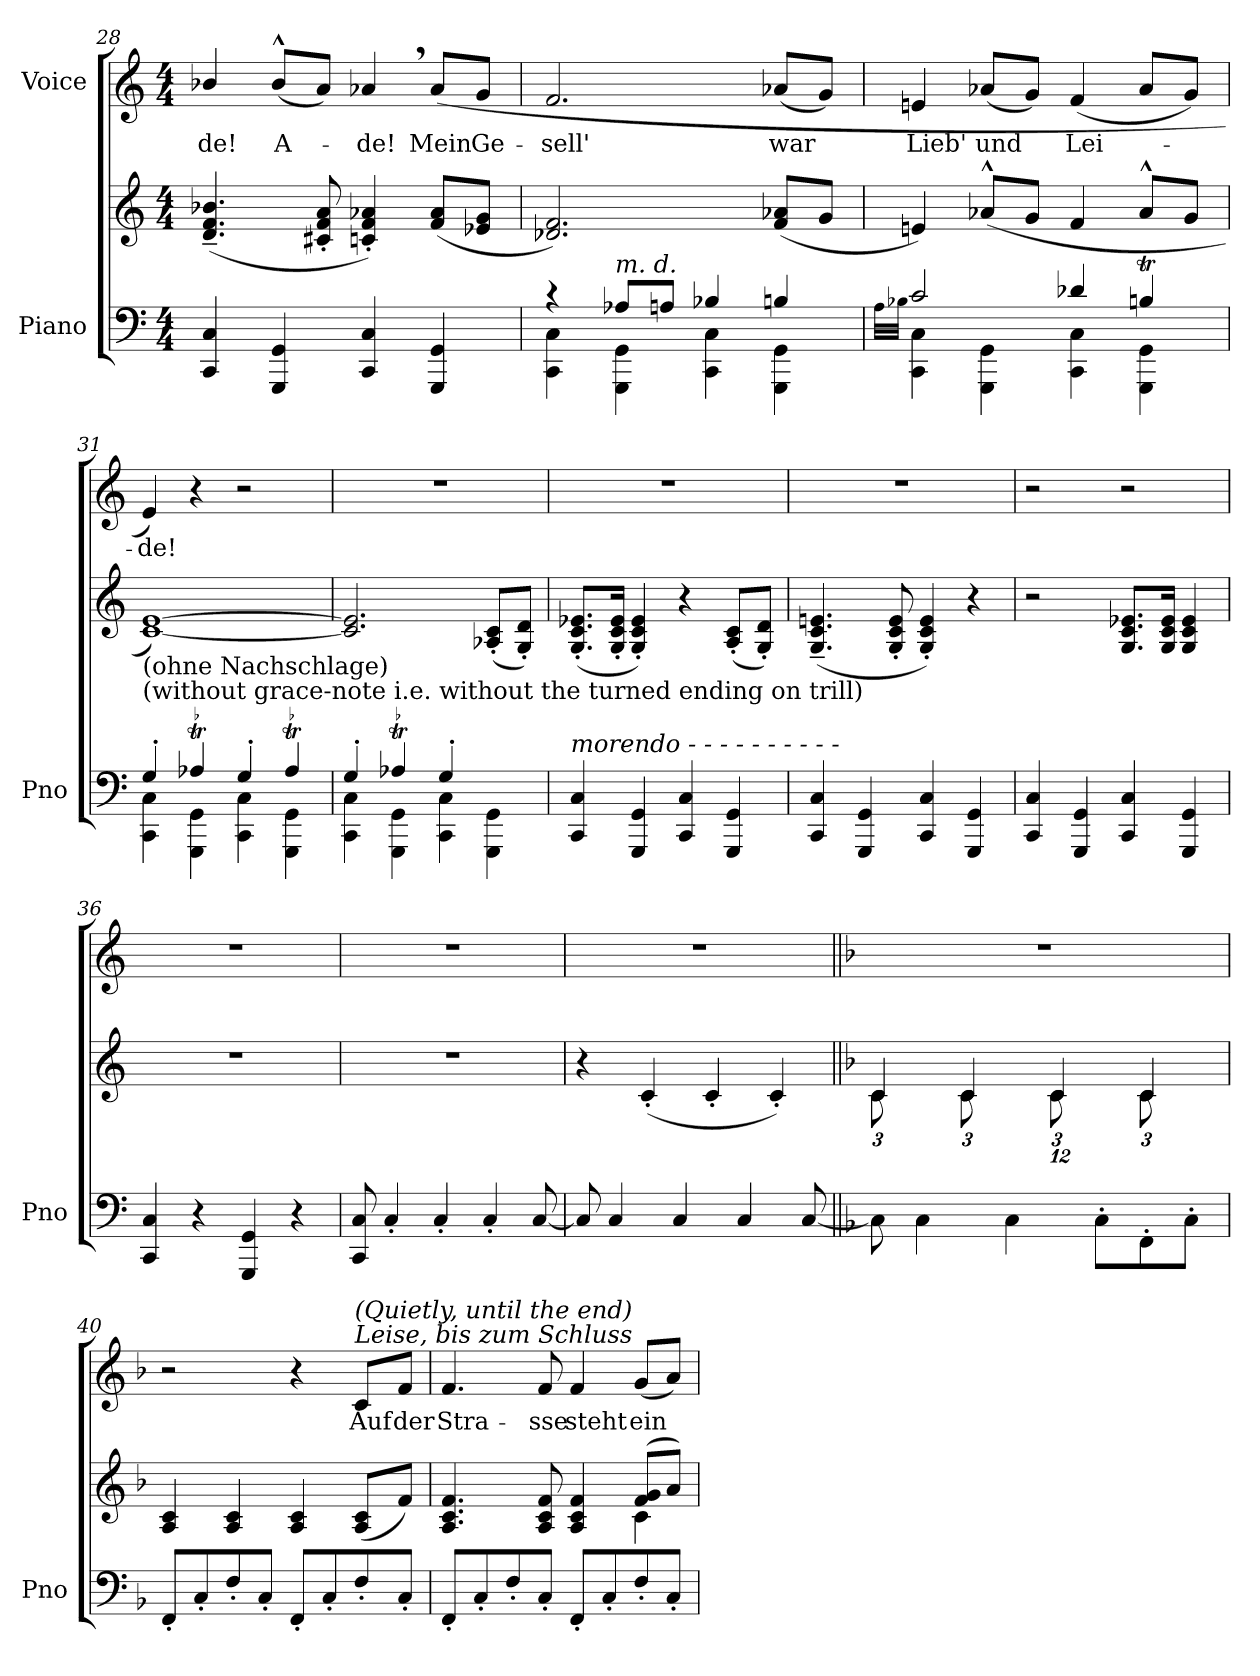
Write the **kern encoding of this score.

**kern	**kern	**dynam	**kern	**text
*part2	*part2	*part2	*part1	*part1
*staff3	*staff2	*staff2/3	*staff1	*staff1
*I"Piano	*	*	*I"Voice	*
*I'Pno	*	*	*	*
!!LO:PB:g=z
*clefF4	*clefG2	*	*clefG2	*
*k[]	*k[]	*	*k[]	*
*M4/4	*M4/4	*	*M4/4	*
=28	=28	=28	=28	=28
!	!	!	!	!LO:LY:b
4CC/ 4C/	(<4.d/~ 4.f/~ 4.b-X/~	.	4b-X/	-de!
!	!	!	!	!LO:LY:b
4GGG/ 4GG/	.	.	(<8b-^^/L	A-
.	8c#X/' 8f/' 8a/'	.	8a/J)	.
!	!	!	!	!LO:LY:b
4CC/ 4C/	4cn/' 4f/' 4a-X/')	.	4a-X,/	-de!
!	!	!	!	!LO:LY:b
4GGG/ 4GG/	(<8f/ 8a-/L	.	(>8a-/L	Mein
!	!	!	!	!LO:LY:b
.	8e-X/ 8g/J	.	8g/J	Ge-
=29	=29	=29	=29	=29
*^	*	*	*	*
!	!	!	!	!	!LO:LY:b
4r	4CC\ 4C\	2.d-X/ 2.f/)	.	2.f/	-sell'
!LO:TX:a:i:t=m. d.	!	!	!	!	!
8A-X/L	4GGG\ 4GG\	.	.	.	.
8An/J	.	.	.	.	.
4B-X/	4CC\ 4C\	.	.	.	.
!	!	!	!	!	!LO:LY:b
4Bn/	4GGG\ 4GG\	(<8f/ 8a-X/L	.	(<8a-X/L	war
.	.	8g/J	.	8g/J)	.
=30	=30	=30	=30	=30	=30
.	32qA\LLL	.	.	.	.
.	32qB-X\JJJ	.	.	.	.
!	!	!	!	!	!LO:LY:b
2c/	4CC\ 4C\	4en/)	.	4en/	Lieb'
!	!	!	!	!	!LO:LY:b
.	4GGG\ 4GG\	(<8a-X^^/L	.	(<8a-X/L	und
.	.	8g/J	.	8g/J)	.
!	!	!	!	!	!LO:LY:b
4d-X/	4CC\ 4C\	4f/	.	(<4f/	Lei-
4Bnt/	4GGG\ 4GG\	8a-^^/L	.	8a-/L	.
.	.	8g/J	.	8g/J)	.
=31	=31	=31	=31	=31	=31
!	!	!LO:TX:b:t=(ohne Nachschlage)	!	!	!
!	!	!LO:TX:b:t=(without grace-note i.e. without the turned ending on trill)	!	!	!
!	!	!	!	!	!LO:LY:b
4G'/	4CC\ 4C\	[1c [1e)	.	4e/)	-de!
4A-XT/	4GGG\ 4GG\	.	.	4r	.
4G'/	4CC\ 4C\	.	.	2r	.
4A-T/	4GGG\ 4GG\	.	.	.	.
=32	=32	=32	=32	=32	=32
4G'/	4CC\ 4C\	2.c/] 2.e/]	.	1r	.
4A-XT/	4GGG\ 4GG\	.	.	.	.
4G'/	4CC\ 4C\	.	.	.	.
4ryy	4GGG\ 4GG\	(<8A-X/' 8c/'L	.	.	.
.	.	8G/' 8d/'J)	.	.	.
*v	*v	*	*	*	*
!!LO:LB:g=z
=33	=33	=33	=33	=33
*	*	*	*MM97	*
!LO:TX:a:i:t=morendo    -             -                -                 -               -             -             -           -           -            -	!	!	!	!
4CC/ 4C/	(<8.G/' 8.c/' 8.e-X/'L	.	1r	.
.	16G/' 16c/' 16e-/'Jk	.	.	.
4GGG/ 4GG/	4G/' 4c/' 4e-/')	.	.	.
4CC/ 4C/	4r	.	.	.
4GGG/ 4GG/	(<8A/' 8c/'L	.	.	.
.	8G/' 8d/'J)	.	.	.
=34	=34	=34	=34	=34
*	*	*	*MM92	*
4CC/ 4C/	(<4.G/~ 4.c/~ 4.en/~	.	1r	.
4GGG/ 4GG/	.	.	.	.
.	8G/' 8c/' 8e/'	.	.	.
4CC/ 4C/	4G/' 4c/' 4e/')	.	.	.
4GGG/ 4GG/	4r	.	.	.
=35	=35	=35	=35	=35
*	*	*	*MM85	*
4CC/ 4C/	2r	.	2r	.
4GGG/ 4GG/	.	.	.	.
4CC/ 4C/	8.G/ 8.c/ 8.e-X/L	.	2r	.
.	16G/ 16c/ 16e-/Jk	.	.	.
4GGG/ 4GG/	4G/ 4c/ 4e-/	.	.	.
=36	=36	=36	=36	=36
4CC/ 4C/	1r	.	1r	.
4r	.	.	.	.
4GGG/ 4GG/	.	.	.	.
4r	.	.	.	.
=37	=37	=37	=37	=37
8CC/ 8C/	1r	.	1r	.
4C'/	.	.	.	.
4C'/	.	.	.	.
4C'/	.	.	.	.
[8C/	.	.	.	.
=38	=38	=38	=38	=38
8C/]	4r	.	1r	.
4C/	.	.	.	.
.	(<4c'/	.	.	.
4C/	.	.	.	.
.	4c'/	.	.	.
4C/	.	.	.	.
.	4c'/)	.	.	.
[8C/	.	.	.	.
!!LO:LB:g=z
=39||	=39||	=39||	=39||	=39||
*k[b-]	*k[b-]	*	*k[b-]	*
*^	*^	*	*	*
*	*^	*	*	*	*	*
*	*	*	*	*Xbrackettup	*	*	*
*	*	*	*	*^	*	*	*
12ryy	1ryy	8C\]	4c/	12c\L	6ryy	.	1r	.
12A/	.	.	.	6ryy	.	.	.	.
.	.	4C\	.	.	.	.	.	.
!	!	!	!	!	!	!LO:DY:a	!	!
!	!	!	!	!	!	!LO:DY:n=1:a	!	!
12C/J	.	.	.	.	3%2ryy	other-dynamics pp	.	.
12ryy	.	.	4c/	12c\L	.	.	.	.
12A/	.	.	.	6ryy	.	.	.	.
.	.	4C\	.	.	.	.	.	.
12C/J	.	.	.	.	.	.	.	.
12ryy	.	.	4c/	12c\L	.	.	.	.
12A/	.	.	.	6ryy	.	.	.	.
.	.	8C'\L	.	.	.	.	.	.
12C/J	.	.	.	.	.	.	.	.
12ryy	.	8FF'\	4c/	12c\L	.	.	.	.
12A/	.	.	.	6ryy	6ryy	.	.	.
.	.	8C'\J	.	.	.	.	.	.
12C/J	.	.	.	.	.	.	.	.
*v	*v	*v	*	*	*	*	*	*
*	*v	*v	*v	*	*	*
=40	=40	=40	=40	=40
8FF'/L	4A/ 4c/	.	2r	.
8C'/	.	.	.	.
8F'/	4A/ 4c/	.	.	.
8C'/J	.	.	.	.
8FF'/L	4A/ 4c/	.	4r	.
8C'/	.	.	.	.
!	!	!	!LO:TX:a:i:t=Leise, bis zum Schluss	!
!	!	!	!LO:TX:a:i:t=(Quietly, until the end)	!
!	!	!	!	!LO:LY:b
8F'/	(<8A/ 8c/L	.	8c/L	Auf
!	!	!	!	!LO:LY:b
8C'/J	8f/J)	.	8f/J	der
=41	=41	=41	=41	=41
*	*^	*	*	*
!	!	!	!	!	!LO:LY:b
8FF'/L	4.A/ 4.c/ 4.f/	2.raayy	.	4.f/	Stra-
8C'/	.	.	.	.	.
8F'/	.	.	.	.	.
!	!	!	!	!	!LO:LY:b
8C'/J	8A/ 8c/ 8f/	.	.	8f/	-sse
!	!	!	!	!	!LO:LY:b
8FF'/L	4A/ 4c/ 4f/	.	.	4f/	steht
8C'/	.	.	.	.	.
!	!	!	!	!	!LO:LY:b
8F'/	(>8f/ 8g/L	4c\	.	(<8g/L	ein
8C'/J	8a/J)	.	.	8a/J)	.
*	*v	*v	*	*	*
=	=	=	=	=
*-	*-	*-	*-	*-
